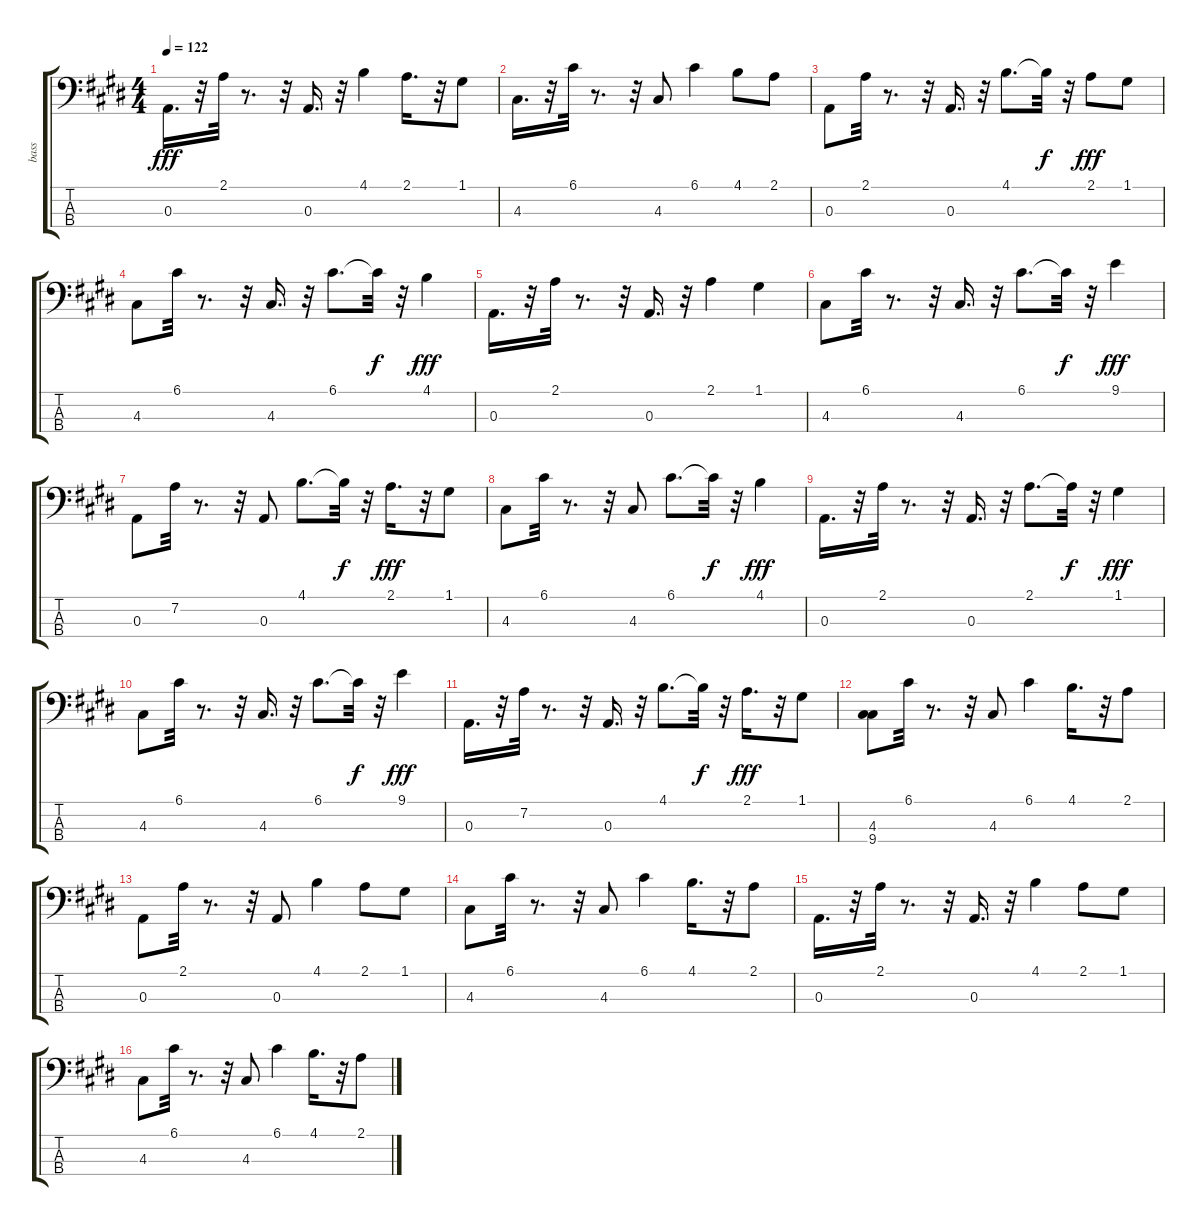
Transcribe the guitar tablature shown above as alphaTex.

\track ("bass" "bass") {instrument fretlessbass}
\staff {score tabs}
\tuning (G2 D2 A1 E1) {hide}
\ts (4 4)
\tempo 122
\clef f4
\ks e
0.3.16{d dy fff} r.32 2.1.32 r.8{d} r.32 0.3.16{d} r.32 4.1.4 2.1.16{d} r.32 1.1.8 |
4.3.16{d} r.32 6.1.32 r.8{d} r.32 4.3.8 6.1.4 4.1.8 2.1.8 |
0.3.8 2.1.32 r.8{d} r.32 0.3.16{d} r.32 4.1.8{d} 4.1{t}.32{dy f} r.32 2.1.8{dy fff} 1.1.8 |
4.3.8 6.1.32 r.8{d} r.32 4.3.16{d} r.32 6.1.8{d} 6.1{t}.32{dy f} r.32 4.1.4{dy fff} |
0.3.16{d} r.32 2.1.32 r.8{d} r.32 0.3.16{d} r.32 2.1.4 1.1.4 |
4.3.8 6.1.32 r.8{d} r.32 4.3.16{d} r.32 6.1.8{d} 6.1{t}.32{dy f} r.32 9.1.4{dy fff} |
0.3.8 7.2.32 r.8{d} r.32 0.3.8 4.1.8{d} 4.1{t}.32{dy f} r.32 2.1.16{d dy fff} r.32 1.1.8 |
4.3.8 6.1.32 r.8{d} r.32 4.3.8 6.1.8{d} 6.1{t}.32{dy f} r.32 4.1.4{dy fff} |
0.3.16{d} r.32 2.1.32 r.8{d} r.32 0.3.16{d} r.32 2.1.8{d} 2.1{t}.32{dy f} r.32 1.1.4{dy fff} |
4.3.8 6.1.32 r.8{d} r.32 4.3.16{d} r.32 6.1.8{d} 6.1{t}.32{dy f} r.32 9.1.4{dy fff} |
0.3.16{d} r.32 7.2.32 r.8{d} r.32 0.3.16{d} r.32 4.1.8{d} 4.1{t}.32{dy f} r.32 2.1.16{d dy fff} r.32 1.1.8 |
(4.3 9.4).8 6.1.32 r.8{d} r.32 4.3.8 6.1.4 4.1.16{d} r.32 2.1.8 |
0.3.8 2.1.32 r.8{d} r.32 0.3.8 4.1.4 2.1.8 1.1.8 |
4.3.8 6.1.32 r.8{d} r.32 4.3.8 6.1.4 4.1.16{d} r.32 2.1.8 |
0.3.16{d} r.32 2.1.32 r.8{d} r.32 0.3.16{d} r.32 4.1.4 2.1.8 1.1.8 |
4.3.8 6.1.32 r.8{d} r.32 4.3.8 6.1.4 4.1.16{d} r.32 2.1.8
